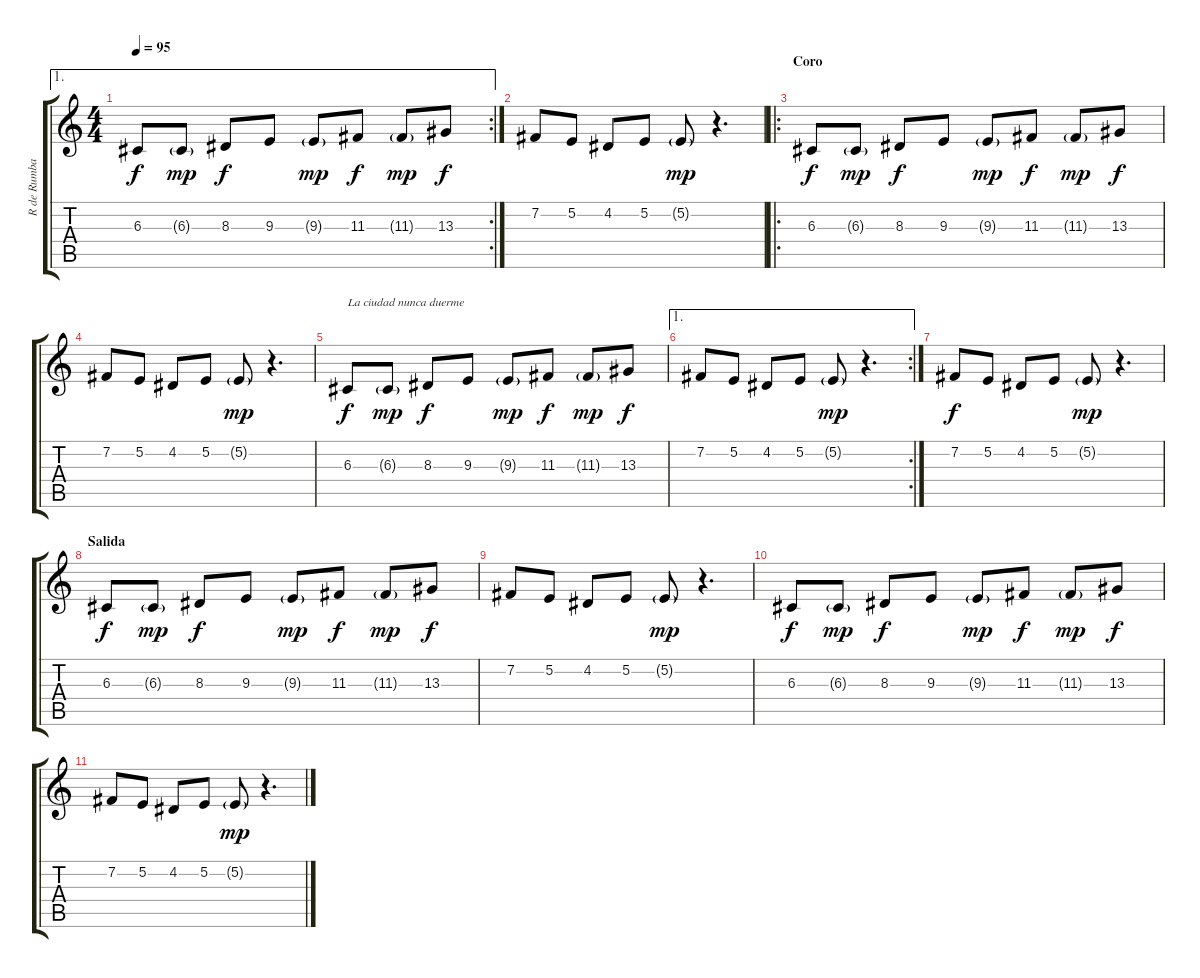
\track ("R de Rumba" "R de Rumba") {instrument trumpet}
\staff {score tabs}
\tuning (E4 B3 G3 D3 A2 E2) {hide}
\ae 1
\rc 2
\ts (4 4)
\tempo 95
\clef g2
\ks c
6.3.8{dy f} 6.3{g}.8{dy mp} 8.3.8{dy f} 9.3.8 9.3{g}.8{dy mp} 11.3.8{dy f} 11.3{g}.8{dy mp} 13.3.8{dy f} |
7.2.8 5.2.8 4.2.8 5.2.8 5.2{g}.8{dy mp} r.4{d} |
\ro
\section ("" "Coro")
6.3.8{dy f} 6.3{g}.8{dy mp} 8.3.8{dy f} 9.3.8 9.3{g}.8{dy mp} 11.3.8{dy f} 11.3{g}.8{dy mp} 13.3.8{dy f} |
7.2.8 5.2.8 4.2.8 5.2.8 5.2{g}.8{dy mp} r.4{d} |
6.3.8{txt "La ciudad nunca duerme" dy f} 6.3{g}.8{dy mp} 8.3.8{dy f} 9.3.8 9.3{g}.8{dy mp} 11.3.8{dy f} 11.3{g}.8{dy mp} 13.3.8{dy f} |
\ae 1
\rc 2
7.2.8 5.2.8 4.2.8 5.2.8 5.2{g}.8{dy mp} r.4{d} |
7.2.8{dy f} 5.2.8 4.2.8 5.2.8 5.2{g}.8{dy mp} r.4{d} |
\section ("" "Salida")
6.3.8{dy f volume 2} 6.3{g}.8{dy mp} 8.3.8{dy f} 9.3.8 9.3{g}.8{dy mp} 11.3.8{dy f} 11.3{g}.8{dy mp} 13.3.8{dy f} |
7.2.8 5.2.8 4.2.8 5.2.8 5.2{g}.8{dy mp} r.4{d} |
6.3.8{dy f} 6.3{g}.8{dy mp} 8.3.8{dy f} 9.3.8 9.3{g}.8{dy mp} 11.3.8{dy f} 11.3{g}.8{dy mp} 13.3.8{dy f} |
7.2.8 5.2.8 4.2.8 5.2.8 5.2{g}.8{dy mp} r.4{d}
